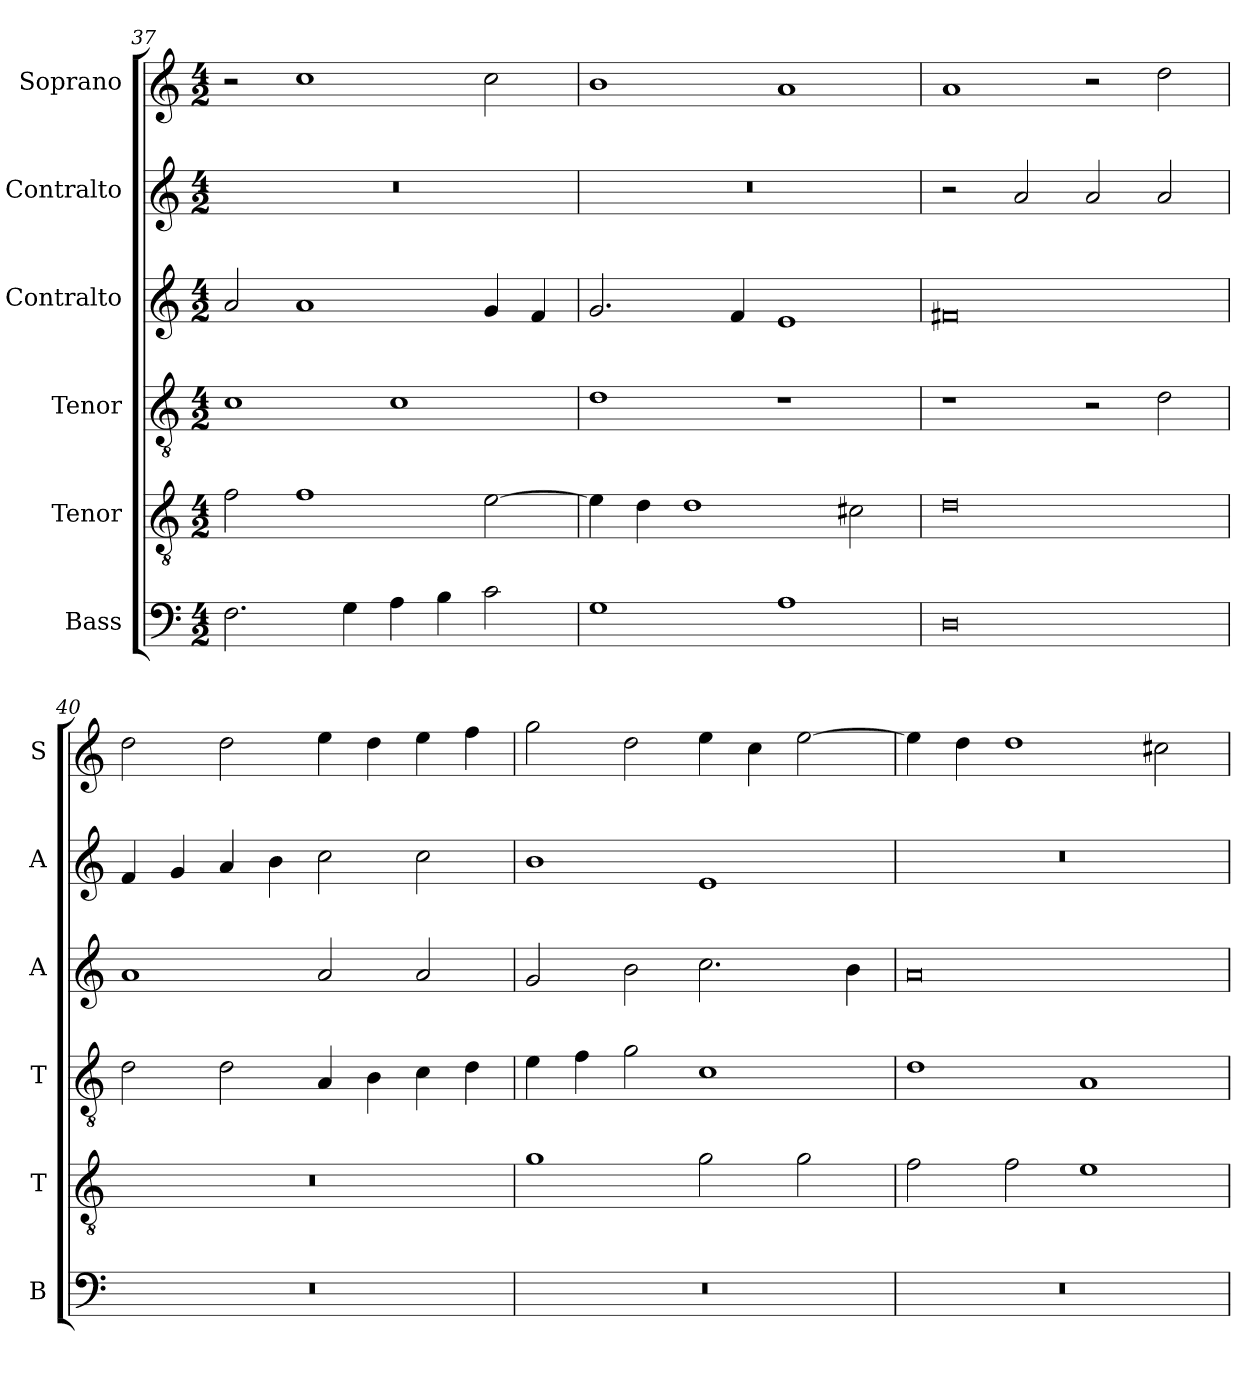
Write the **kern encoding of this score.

**kern	**kern	**kern	**kern	**kern	**kern
*part6	*part5	*part4	*part3	*part2	*part1
*staff6	*staff5	*staff4	*staff3	*staff2	*staff1
*I"Bass	*I"Tenor	*I"Tenor	*I"Contralto	*I"Contralto	*I"Soprano
*I'B	*I'T	*I'T	*I'A	*I'A	*I'S
*clefF4	*clefGv2	*clefGv2	*clefG2	*clefG2	*clefG2
*k[]	*k[]	*k[]	*k[]	*k[]	*k[]
*G:mix	*G:mix	*G:mix	*G:mix	*G:mix	*G:mix
*M4/2	*M4/2	*M4/2	*M4/2	*M4/2	*M4/2
=37	=37	=37	=37	=37	=37
2.F	2f	1c	2a	0r	2r
.	1f	.	1a	.	1cc
4G	.	.	.	.	.
4A	.	1c	.	.	.
4B	.	.	.	.	.
2c	[2e	.	4g	.	2cc
.	.	.	4f	.	.
=38	=38	=38	=38	=38	=38
1G	4e]	1d	2.g	0r	1b
.	4d	.	.	.	.
.	1d	.	.	.	.
.	.	.	4f	.	.
1A	.	1r	1e	.	1a
.	2c#X	.	.	.	.
=39	=39	=39	=39	=39	=39
0D	0d	1r	0f#X	2r	1a
.	.	.	.	2a	.
.	.	2r	.	2a	2r
.	.	2d	.	2a	2dd
=40	=40	=40	=40	=40	=40
0r	0r	2d	1a	4f	2dd
.	.	.	.	4g	.
.	.	2d	.	4a	2dd
.	.	.	.	4b	.
.	.	4A	2a	2cc	4ee
.	.	4B	.	.	4dd
.	.	4c	2a	2cc	4ee
.	.	4d	.	.	4ff
=41	=41	=41	=41	=41	=41
0r	1g	4e	2g	1b	2gg
.	.	4f	.	.	.
.	.	2g	2b	.	2dd
.	2g	1c	2.cc	1e	4ee
.	.	.	.	.	4cc
.	2g	.	.	.	[2ee
.	.	.	4b	.	.
=42	=42	=42	=42	=42	=42
0r	2f	1d	0a	0r	4ee]
.	.	.	.	.	4dd
.	2f	.	.	.	1dd
.	1e	1A	.	.	.
.	.	.	.	.	2cc#X
=	=	=	=	=	=
*-	*-	*-	*-	*-	*-
